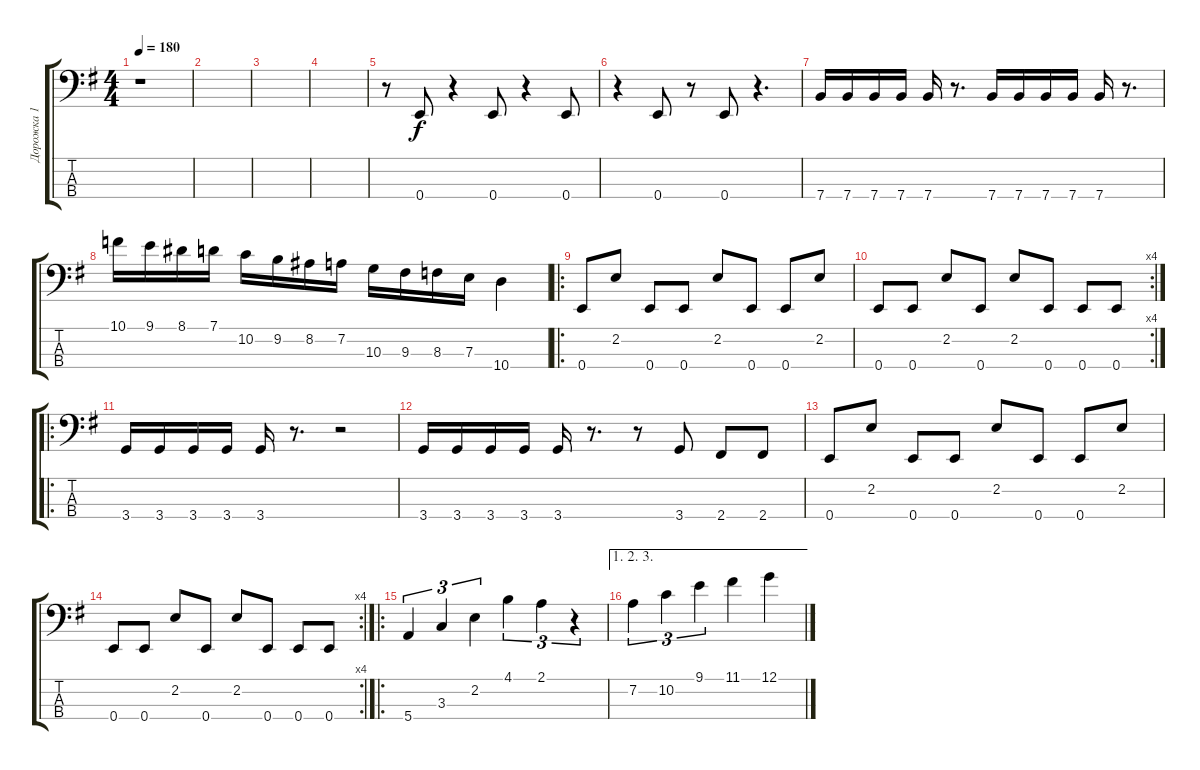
\track ("Дорожка 1" "Дорожка 1") {instrument electricbasspick}
\staff {score tabs}
\tuning (G2 D2 A1 E1) {hide}
\ts (4 4)
\tempo 180
\clef f4
\ks g
r.1{dy f instrument electricbasspick} |
|
|
|
r.8 0.4.8 r.4 0.4.8 r.4 0.4.8 |
r.4 0.4.8 r.8 0.4.8 r.4{d} |
7.4.16 7.4.16 7.4.16 7.4.16 7.4.16 r.8{d} 7.4.16 7.4.16 7.4.16 7.4.16 7.4.16 r.8{d} |
10.1.16 9.1.16 8.1.16 7.1.16 10.2.16 9.2.16 8.2.16 7.2.16 10.3.16 9.3.16 8.3.16 7.3.16 10.4.4 |
\ro
0.4.8 2.2.8 0.4.8 0.4.8 2.2.8 0.4.8 0.4.8 2.2.8 |
\rc 4
0.4.8 0.4.8 2.2.8 0.4.8 2.2.8 0.4.8 0.4.8 0.4.8 |
\ro
3.4.16 3.4.16 3.4.16 3.4.16 3.4.16 r.8{d} r.2 |
3.4.16 3.4.16 3.4.16 3.4.16 3.4.16 r.8{d} r.8 3.4.8 2.4.8 2.4.8 |
0.4.8 2.2.8 0.4.8 0.4.8 2.2.8 0.4.8 0.4.8 2.2.8 |
\rc 4
0.4.8 0.4.8 2.2.8 0.4.8 2.2.8 0.4.8 0.4.8 0.4.8 |
\ro
5.4.4{tu (3 2)} 3.3.4{tu (3 2)} 2.2.4{tu (3 2)} 4.1.4{tu (3 2)} 2.1.4{tu (3 2)} r.4{tu (3 2)} |
\ae (1 2 3)
7.2.4{tu (3 2)} 10.2.4{tu (3 2)} 9.1.4{tu (3 2)} 11.1.4 12.1.4
